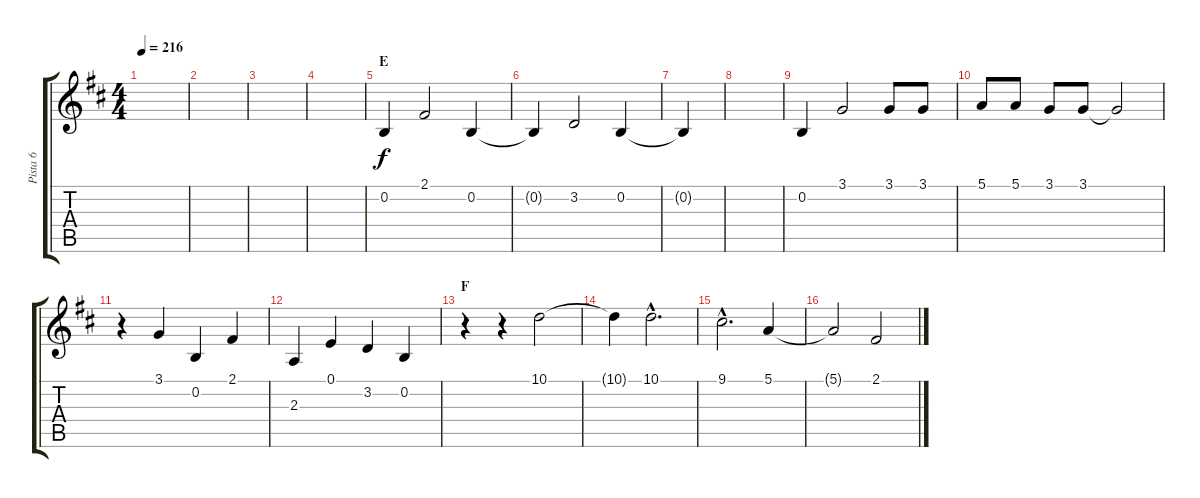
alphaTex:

\track ("Pista 6" "Pista 6") {instrument electricgrandpiano}
\staff {score tabs}
\tuning (E4 B3 G3 D3 A2 E2) {hide}
\ts (4 4)
\tempo 216
\clef g2
\ks d
|
|
|
|
\section ("" "E")
0.2.4 2.1.2 0.2.4 |
0.2{t}.4 3.2.2 0.2.4 |
0.2{t}.4 |
|
0.2.4 3.1.2 3.1.8 3.1.8 |
5.1.8 5.1.8 3.1.8 3.1.8 3.1{t}.2 |
r.4 3.1.4 0.2.4 2.1.4 |
2.3.4 0.1.4 3.2.4 0.2.4 |
\section ("" "F")
r.4{volume 11 instrument fx4atmosphere} r.4 10.1.2 |
10.1{t}.4 10.1{hac}.2{d} |
9.1{hac}.2{d} 5.1.4 |
5.1{t}.2 2.1.2
